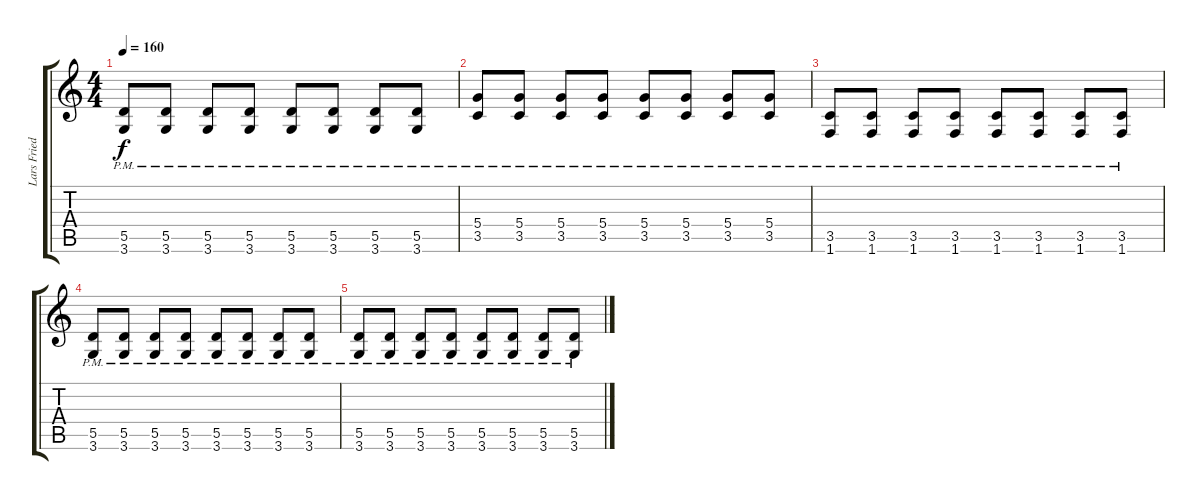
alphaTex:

\track ("Lars Friedriksen" "Lars Fried") {instrument distortionguitar}
\staff {score tabs}
\tuning (E4 B3 G3 D3 A2 E2) {hide}
\ts (4 4)
\tempo 160
\clef g2
\ks c
(5.5{pm} 3.6{pm}).8{dy f} (5.5{pm} 3.6{pm}).8 (5.5{pm} 3.6{pm}).8 (5.5{pm} 3.6{pm}).8 (5.5{pm} 3.6{pm}).8 (5.5{pm} 3.6{pm}).8 (5.5{pm} 3.6{pm}).8 (5.5{pm} 3.6{pm}).8 |
(5.4{pm} 3.5{pm}).8 (5.4{pm} 3.5{pm}).8 (5.4{pm} 3.5{pm}).8 (5.4{pm} 3.5{pm}).8 (5.4{pm} 3.5{pm}).8 (5.4{pm} 3.5{pm}).8 (5.4{pm} 3.5{pm}).8 (5.4{pm} 3.5{pm}).8 |
(3.5{pm} 1.6{pm}).8 (3.5{pm} 1.6{pm}).8 (3.5{pm} 1.6{pm}).8 (3.5{pm} 1.6{pm}).8 (3.5{pm} 1.6{pm}).8 (3.5{pm} 1.6{pm}).8 (3.5{pm} 1.6{pm}).8 (3.5{pm} 1.6{pm}).8 |
(5.5{pm} 3.6{pm}).8 (5.5{pm} 3.6{pm}).8 (5.5{pm} 3.6{pm}).8 (5.5{pm} 3.6{pm}).8 (5.5{pm} 3.6{pm}).8 (5.5{pm} 3.6{pm}).8 (5.5{pm} 3.6{pm}).8 (5.5{pm} 3.6{pm}).8 |
(5.5{pm} 3.6{pm}).8 (5.5{pm} 3.6{pm}).8 (5.5{pm} 3.6{pm}).8 (5.5{pm} 3.6{pm}).8 (5.5{pm} 3.6{pm}).8 (5.5{pm} 3.6{pm}).8 (5.5{pm} 3.6{pm}).8 (5.5{pm} 3.6{pm}).8
